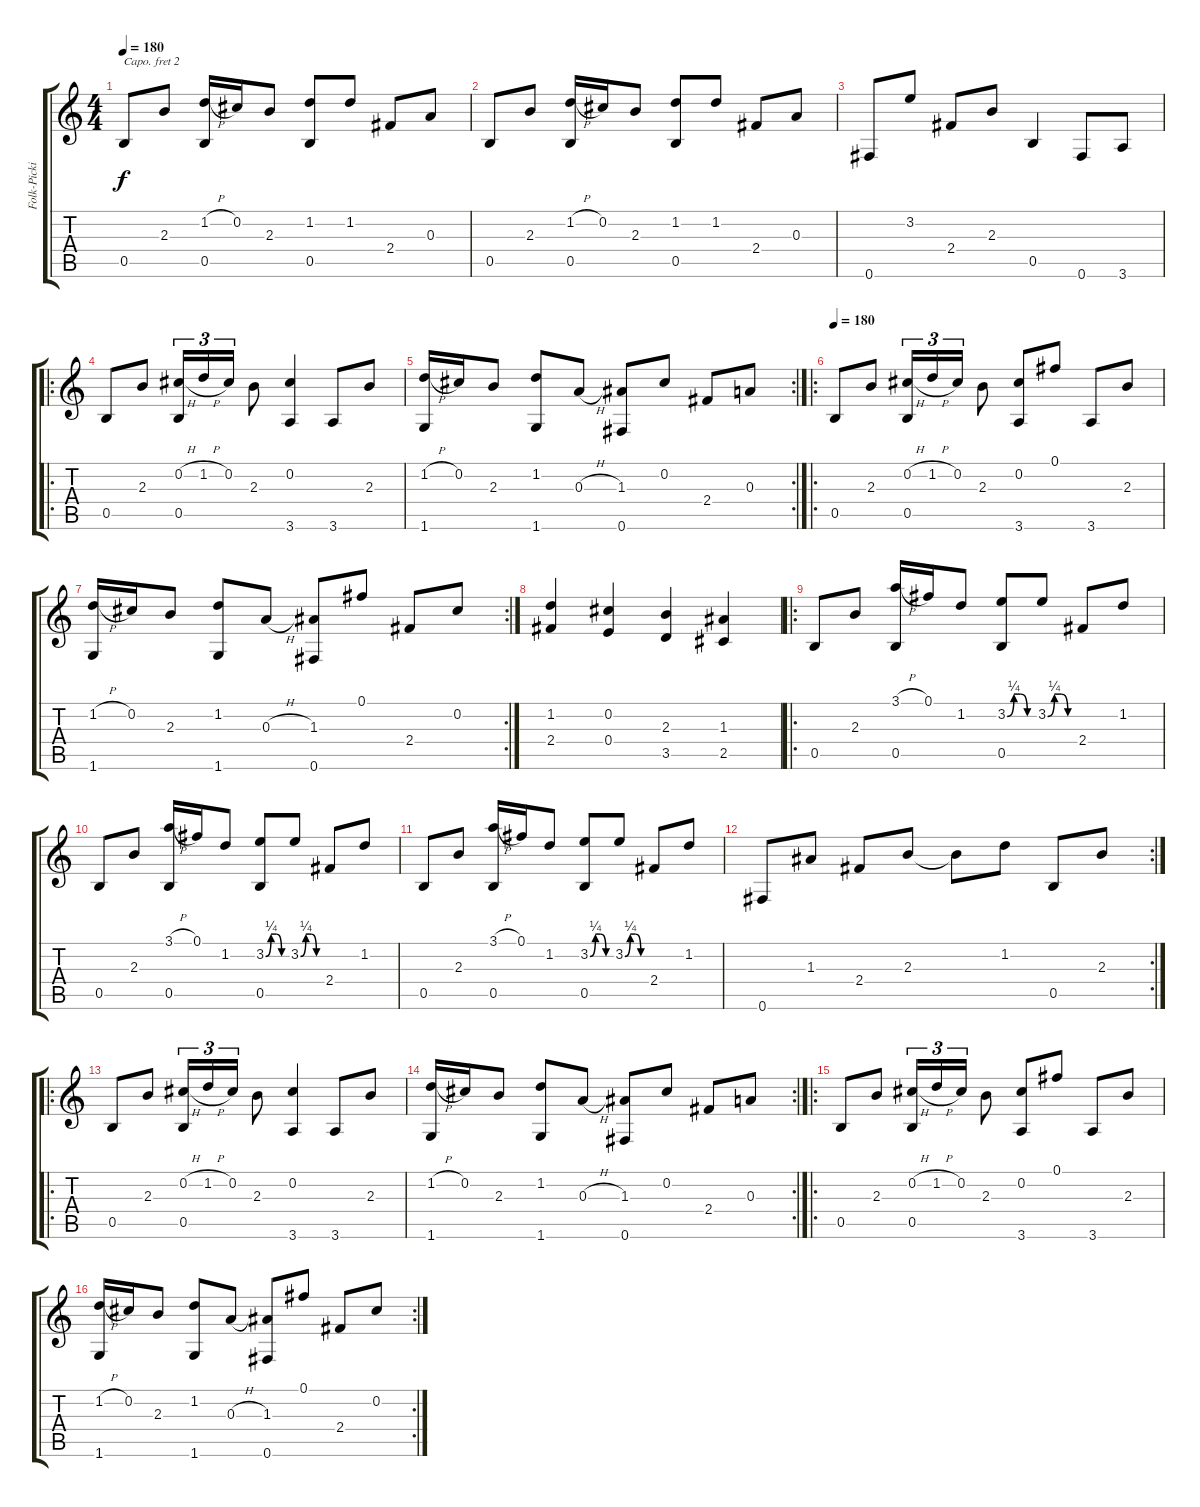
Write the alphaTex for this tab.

\track ("Folk-Picking Guitar" "Folk-Picki") {instrument acousticguitarsteel}
\staff {score tabs}
\capo 2
\tuning (E4 B3 G3 D3 A2 E2) {hide}
\ts (4 4)
\tempo 180
\clef g2
\ks c
0.5.8{dy f} 2.3.8 (1.2{h} 0.5).16 0.2.16 2.3.8 (1.2 0.5).8 1.2.8 2.4.8 0.3.8 |
0.5.8 2.3.8 (1.2{h} 0.5).16 0.2.16 2.3.8 (1.2 0.5).8 1.2.8 2.4.8 0.3.8 |
0.6.8 3.2.8 2.4.8 2.3.8 0.5.4 0.6.8 3.6.8 |
\ro
0.5.8 2.3.8 (0.2{h} 0.5).16{tu (3 2)} 1.2{h}.16{tu (3 2)} 0.2.16{tu (3 2)} 2.3.8 (0.2 3.6).4 3.6.8 2.3.8 |
\rc 2
(1.2{h} 1.6).16 0.2.16 2.3.8 (1.2 1.6).8 0.3{h}.8 (1.3 0.6).8 0.2.8 2.4.8 0.3.8 |
\ro
\tempo 180
0.5.8 2.3.8 (0.2{h} 0.5).16{tu (3 2)} 1.2{h}.16{tu (3 2)} 0.2.16{tu (3 2)} 2.3.8 (0.2 3.6).8 0.1.8 3.6.8 2.3.8 |
\rc 2
(1.2{h} 1.6).16 0.2.16 2.3.8 (1.2 1.6).8 0.3{h}.8 (1.3 0.6).8 0.1.8 2.4.8 0.2.8 |
(1.2 2.4).4 (0.2 0.4).4 (2.3 3.5).4 (1.3 2.5).4 |
\ro
0.5.8 2.3.8 (3.1{h} 0.5).16 0.1.16 1.2.8 (3.2{be (custom 0 0 15 1 30 1 45 0 60 0)} 0.5).8 3.2{be (custom 0 0 15 1 30 1 45 0 60 0)}.8 2.4.8 1.2.8 |
0.5.8 2.3.8 (3.1{h} 0.5).16 0.1.16 1.2.8 (3.2{be (custom 0 0 15 1 30 1 45 0 60 0)} 0.5).8 3.2{be (custom 0 0 15 1 30 1 45 0 60 0)}.8 2.4.8 1.2.8 |
0.5.8 2.3.8 (3.1{h} 0.5).16 0.1.16 1.2.8 (3.2{be (custom 0 0 15 1 30 1 45 0 60 0)} 0.5).8 3.2{be (custom 0 0 15 1 30 1 45 0 60 0)}.8 2.4.8 1.2.8 |
\rc 2
0.6.8 1.3.8 2.4.8 2.3.8 2.3{t}.8 1.2.8 0.5.8 2.3.8 |
\ro
0.5.8 2.3.8 (0.2{h} 0.5).16{tu (3 2)} 1.2{h}.16{tu (3 2)} 0.2.16{tu (3 2)} 2.3.8 (0.2 3.6).4 3.6.8 2.3.8 |
\rc 2
(1.2{h} 1.6).16 0.2.16 2.3.8 (1.2 1.6).8 0.3{h}.8 (1.3 0.6).8 0.2.8 2.4.8 0.3.8 |
\ro
0.5.8 2.3.8 (0.2{h} 0.5).16{tu (3 2)} 1.2{h}.16{tu (3 2)} 0.2.16{tu (3 2)} 2.3.8 (0.2 3.6).8 0.1.8 3.6.8 2.3.8 |
\rc 2
(1.2{h} 1.6).16 0.2.16 2.3.8 (1.2 1.6).8 0.3{h}.8 (1.3 0.6).8 0.1.8 2.4.8 0.2.8
